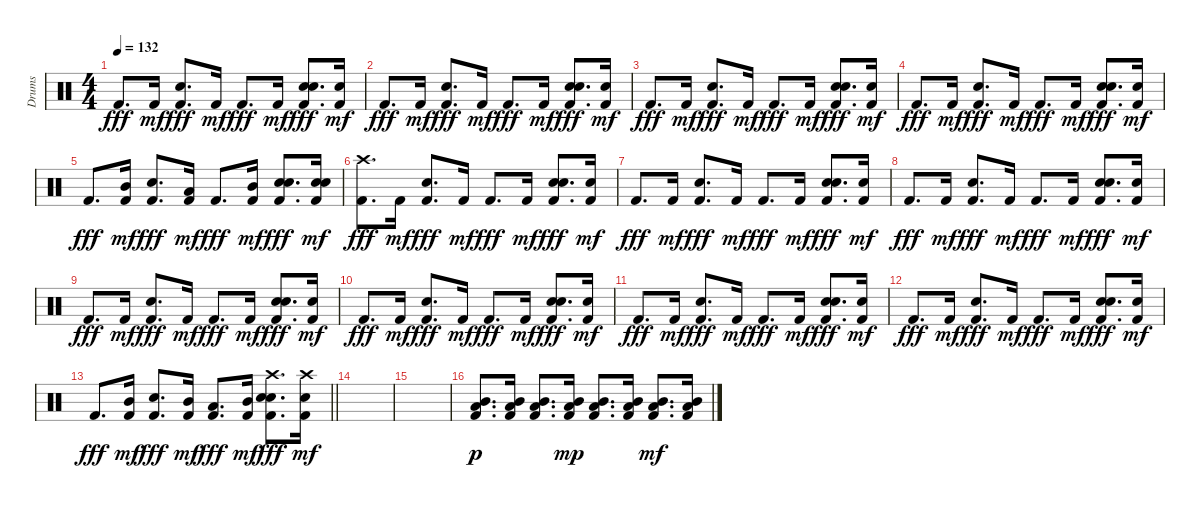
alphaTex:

\track ("Drums" "Drums") {instrument percussion}
\staff {score}
\articulation defaults
\ts (4 4)
\tempo 132
\clef neutral
\ks c "Kick (hit) 2".8{d dy fff} "Kick (hit) 2".16{dy mf}
("Snare (hit) 2" "Kick (hit) 2").8{d dy fff} "Kick (hit) 2".16{dy mf} "Kick (hit) 2".8{d dy fff} "Kick (hit) 2".16{dy mf} ("Hand Clap (hit)" "Snare (hit) 2" "Kick (hit) 2").8{d dy fff} ("Hand Clap (hit)" "Kick (hit) 2").16{dy mf} |
"Kick (hit) 2".8{d dy fff} "Kick (hit) 2".16{dy mf} ("Snare (hit) 2" "Kick (hit) 2").8{d dy fff} "Kick (hit) 2".16{dy mf} "Kick (hit) 2".8{d dy fff} "Kick (hit) 2".16{dy mf} ("Hand Clap (hit)" "Snare (hit) 2" "Kick (hit) 2").8{d dy fff} ("Hand Clap (hit)" "Kick (hit) 2").16{dy mf} |
"Kick (hit) 2".8{d dy fff} "Kick (hit) 2".16{dy mf} ("Snare (hit) 2" "Kick (hit) 2").8{d dy fff} "Kick (hit) 2".16{dy mf} "Kick (hit) 2".8{d dy fff} "Kick (hit) 2".16{dy mf} ("Hand Clap (hit)" "Snare (hit) 2" "Kick (hit) 2").8{d dy fff} ("Hand Clap (hit)" "Kick (hit) 2").16{dy mf} |
"Kick (hit) 2".8{d dy fff} "Kick (hit) 2".16{dy mf} ("Snare (hit) 2" "Kick (hit) 2").8{d dy fff} "Kick (hit) 2".16{dy mf} "Kick (hit) 2".8{d dy fff} "Kick (hit) 2".16{dy mf} ("Hand Clap (hit)" "Snare (hit) 2" "Kick (hit) 2").8{d dy fff} ("Hand Clap (hit)" "Kick (hit) 2").16{dy mf} |
"Kick (hit) 2".8{d dy fff} ("Mid Tom (hit)" "Kick (hit) 2").16{dy mf} ("Snare (hit) 2" "Kick (hit) 2").8{d dy fff} ("Low Tom (hit)" "Kick (hit) 2").16{dy mf} "Kick (hit) 2".8{d dy fff} ("Mid Tom (hit)" "Kick (hit) 2").16{dy mf} ("Hand Clap (hit)" "Snare (hit) 2" "Kick (hit) 2").8{d dy fff} ("Hand Clap (hit)" "Snare (hit) 2" "Kick (hit) 2").16{dy mf} |
("Crash high (hit)" "Kick (hit) 2").8{d dy fff} "Kick (hit) 2".16{dy mf} ("Snare (hit) 2" "Kick (hit) 2").8{d dy fff} "Kick (hit) 2".16{dy mf} "Kick (hit) 2".8{d dy fff} "Kick (hit) 2".16{dy mf} ("Hand Clap (hit)" "Snare (hit) 2" "Kick (hit) 2").8{d dy fff} ("Hand Clap (hit)" "Kick (hit) 2").16{dy mf} |
"Kick (hit) 2".8{d dy fff} "Kick (hit) 2".16{dy mf} ("Snare (hit) 2" "Kick (hit) 2").8{d dy fff} "Kick (hit) 2".16{dy mf} "Kick (hit) 2".8{d dy fff} "Kick (hit) 2".16{dy mf} ("Hand Clap (hit)" "Snare (hit) 2" "Kick (hit) 2").8{d dy fff} ("Hand Clap (hit)" "Kick (hit) 2").16{dy mf} |
"Kick (hit) 2".8{d dy fff} "Kick (hit) 2".16{dy mf} ("Snare (hit) 2" "Kick (hit) 2").8{d dy fff} "Kick (hit) 2".16{dy mf} "Kick (hit) 2".8{d dy fff} "Kick (hit) 2".16{dy mf} ("Hand Clap (hit)" "Snare (hit) 2" "Kick (hit) 2").8{d dy fff} ("Hand Clap (hit)" "Kick (hit) 2").16{dy mf} |
"Kick (hit) 2".8{d dy fff} "Kick (hit) 2".16{dy mf} ("Snare (hit) 2" "Kick (hit) 2").8{d dy fff} "Kick (hit) 2".16{dy mf} "Kick (hit) 2".8{d dy fff} "Kick (hit) 2".16{dy mf} ("Hand Clap (hit)" "Snare (hit) 2" "Kick (hit) 2").8{d dy fff} ("Hand Clap (hit)" "Kick (hit) 2").16{dy mf} |
"Kick (hit) 2".8{d dy fff} "Kick (hit) 2".16{dy mf} ("Snare (hit) 2" "Kick (hit) 2").8{d dy fff} "Kick (hit) 2".16{dy mf} "Kick (hit) 2".8{d dy fff} "Kick (hit) 2".16{dy mf} ("Hand Clap (hit)" "Snare (hit) 2" "Kick (hit) 2").8{d dy fff} ("Hand Clap (hit)" "Kick (hit) 2").16{dy mf} |
"Kick (hit) 2".8{d dy fff} "Kick (hit) 2".16{dy mf} ("Snare (hit) 2" "Kick (hit) 2").8{d dy fff} "Kick (hit) 2".16{dy mf} "Kick (hit) 2".8{d dy fff} "Kick (hit) 2".16{dy mf} ("Hand Clap (hit)" "Snare (hit) 2" "Kick (hit) 2").8{d dy fff} ("Hand Clap (hit)" "Kick (hit) 2").16{dy mf} |
"Kick (hit) 2".8{d dy fff} "Kick (hit) 2".16{dy mf} ("Snare (hit) 2" "Kick (hit) 2").8{d dy fff} "Kick (hit) 2".16{dy mf} "Kick (hit) 2".8{d dy fff} "Kick (hit) 2".16{dy mf} ("Hand Clap (hit)" "Snare (hit) 2" "Kick (hit) 2").8{d dy fff} ("Hand Clap (hit)" "Kick (hit) 2").16{dy mf} |
\barLineRight lightlight "Kick (hit) 2".8{d dy fff}
("Mid Tom (hit)" "Kick (hit) 2").16{dy mf} ("Snare (hit) 2" "Kick (hit) 2").8{d dy fff} ("Mid Tom (hit)" "Kick (hit) 2").16{dy mf} ("Low Tom (hit)" "Kick (hit) 2").8{d dy fff} ("Mid Tom (hit)" "Kick (hit) 2").16{dy mf} ("Crash high (hit)" "Hand Clap (hit)" "Snare (hit) 2" "Kick (hit) 2").8{d dy fff} ("Crash high (hit)" "Hand Clap (hit)" "Kick (hit) 2").16{dy mf} |
|
|
("Mid Tom (hit)" "Low Tom (hit)" "Kick (hit) 2").8{d dy p} ("Mid Tom (hit)" "Low Tom (hit)" "Kick (hit) 2").16 ("Mid Tom (hit)" "Low Tom (hit)" "Kick (hit) 2").8{d} ("Mid Tom (hit)" "Low Tom (hit)" "Kick (hit) 2").16{dy mp} ("Mid Tom (hit)" "Low Tom (hit)" "Kick (hit) 2").8{d} ("Mid Tom (hit)" "Low Tom (hit)" "Kick (hit) 2").16 ("Mid Tom (hit)" "Low Tom (hit)" "Kick (hit) 2").8{d dy mf} ("Mid Tom (hit)" "Low Tom (hit)" "Kick (hit) 2").16
